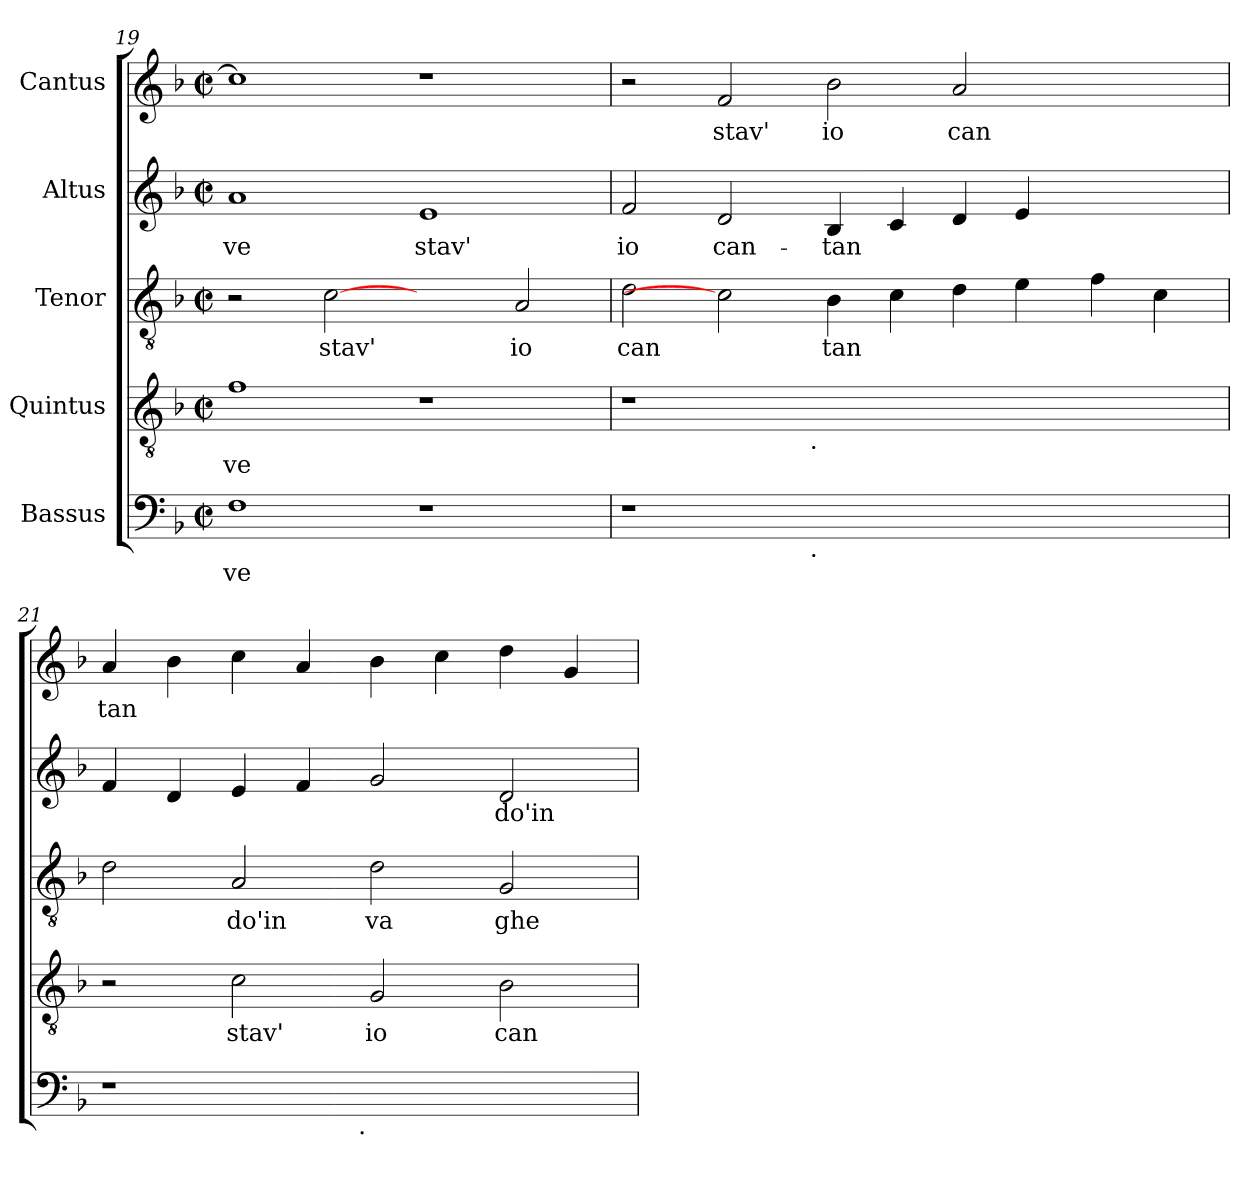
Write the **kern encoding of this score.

**kern	**text	**kern	**text	**kern	**text	**kern	**text	**kern	**text
*part5	*part5	*part4	*part4	*part3	*part3	*part2	*part2	*part1	*part1
*staff5	*staff5	*staff4	*staff4	*staff3	*staff3	*staff2	*staff2	*staff1	*staff1
*I"Bassus	*	*I"Quintus	*	*I"Tenor	*	*I"Altus	*	*I"Cantus	*
*clefF4	*	*clefGv2	*	*clefGv2	*	*clefG2	*	*clefG2	*
*k[b-]	*	*k[b-]	*	*k[b-]	*	*k[b-]	*	*k[b-]	*
*F:	*	*F:	*	*F:	*	*F:	*	*F:	*
*M2/2	*	*M2/2	*	*M2/2	*	*M2/2	*	*M2/2	*
*met(c|)	*	*met(c|)	*	*met(c|)	*	*met(c|)	*	*met(c|)	*
=19	=19	=19	=19	=19	=19	=19	=19	=19	=19
!	!LO:LY:b	!	!LO:LY:b:cj	!	!	!	!LO:LY:b	!	!LO:LY:b:cj
1F	ve	1f	ve	2r	.	1a	ve	1cc]	.
!	!	!	!	!	!LO:LY:b	!	!	!	!
.	.	.	.	[2c	stav'	.	.	.	.
!	!	!	!	!	!	!	!LO:LY:b	!	!
1r	.	1r	.	2ryy	.	1e	stav'	1r	.
!	!	!	!	!	!LO:LY:b	!	!	!	!
.	.	.	.	2A/	io	.	.	.	.
!!LO:LB:g=z
=20	=20	=20	=20	=20	=20	=20	=20	=20	=20
!	!	!	!	!	!LO:LY:b	!	!LO:LY:b	!	!
*^	*	*^	*	*	*	*	*	*	*
1r	2ryy	.	1r	2ryy	.	2d\	can	2f/	io	2r	.
!	!	!	!	!	!	!	!	!	!LO:LY:b	!	!LO:LY:b:cj
.	4...ryy	.	.	4...ryy	.	2c]	.	2d/	can-	2f/	stav'
!	!	!	!	!LO:TX:b:t=.	!	!	!	!	!	!	!
!	!LO:TX:b:t=.	!	!	!	!	!	!	!	!	!	!
.	1ryy	.	.	1ryy	.	.	.	.	.	.	.
!	!	!	!	!	!	!	!LO:LY:b	!	!LO:LY:b	!	!LO:LY:b:cj
1.ryy	.	.	1.ryy	.	.	4B-\	tan	4B-/	-tan-	2b-\	io
!	!	!	!	!	!	!	!LO:LY:b	!	!LO:LY:b	!	!
.	.	.	.	.	.	4c\	.	4c/	--	.	.
!	!	!	!	!	!	!	!LO:LY:b	!	!LO:LY:b	!	!LO:LY:b:cj
.	.	.	.	.	.	4d\	.	4d/	--	2a/	can
!	!	!	!	!	!	!	!LO:LY:b	!	!LO:LY:b	!	!
.	.	.	.	.	.	4e\	.	4e/	--	.	.
.	2ryy	.	.	2ryy	.	.	.	.	.	.	.
!	!	!	!	!	!	!	!LO:LY:b	!	!	!	!
.	.	.	.	.	.	4f\	.	2ryy	.	2ryy	.
!	!	!	!	!	!	!	!LO:LY:b	!	!	!	!
.	.	.	.	.	.	4c\	.	.	.	.	.
.	32ryy	.	.	32ryy	.	.	.	.	.	.	.
=21	=21	=21	=21	=21	=21	=21	=21	=21	=21	=21	=21
!	!	!	!	!	!	!	!LO:LY:b	!	!LO:LY:b	!	!LO:LY:b:cj
*	*	*	*v	*v	*	*	*	*	*	*	*
1r	2ryy	.	2r	.	2d\	.	4f/	--	4a/	tan
!	!	!	!	!	!	!	!	!LO:LY:b	!	!LO:LY:b:cj
.	.	.	.	.	.	.	4d/	--	4b-\	.
!	!	!	!	!LO:LY:b:cj	!	!LO:LY:b	!	!LO:LY:b	!	!LO:LY:b:cj
.	4ryy	.	2c\	stav'	2A/	do'in	4e/	--	4cc\	.
!	!	!	!	!	!	!	!	!LO:LY:b	!	!LO:LY:b:cj
.	8...ryy	.	.	.	.	.	4f/	--	4a/	.
!	!LO:TX:b:t=.	!	!	!	!	!	!	!	!	!
.	1ryy	.	.	.	.	.	.	.	.	.
!	!	!	!	!LO:LY:b:cj	!	!LO:LY:b	!	!LO:LY:b	!	!LO:LY:b:cj
1ryy	.	.	2G/	io	2d\	va	2g/	--	4b-\	.
!	!	!	!	!	!	!	!	!	!	!LO:LY:b:cj
.	.	.	.	.	.	.	.	.	4cc\	.
!	!	!	!	!LO:LY:b:cj	!	!LO:LY:b	!	!LO:LY:b	!	!LO:LY:b:cj
.	.	.	2B-\	can-	2G/	ghe	2d/	-do'in	4dd\	.
!	!	!	!	!	!	!	!	!	!	!LO:LY:b:cj
.	.	.	.	.	.	.	.	.	4g/	.
.	64ryy	.	.	.	.	.	.	.	.	.
*v	*v	*	*	*	*	*	*	*	*	*
=	=	=	=	=	=	=	=	=	=
*-	*-	*-	*-	*-	*-	*-	*-	*-	*-
